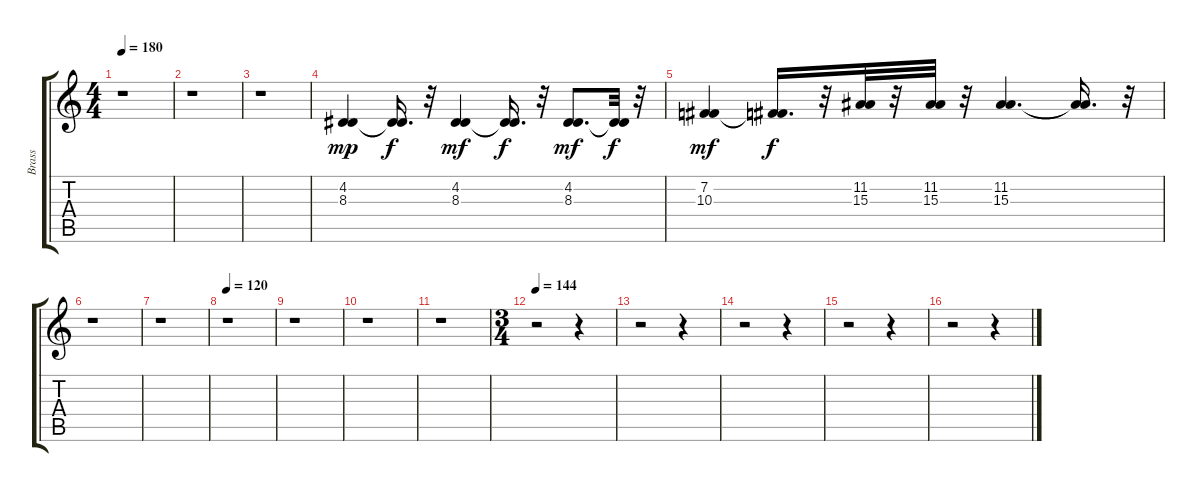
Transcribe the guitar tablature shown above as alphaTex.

\track ("Brass" "Brass") {instrument brasssection}
\staff {score tabs}
\tuning (E4 B3 G3 D3 A2 E2) {hide}
\ts (4 4)
\tempo 180
\clef g2
\ks c
r.1{dy f} |
r.1 |
r.1 |
(4.2 8.3).4{dy mp} (4.2{t} 8.3{t}).16{d dy f} r.32 (4.2 8.3).4{dy mf} (4.2{t} 8.3{t}).16{d dy f} r.32 (4.2 8.3).8{d dy mf} (4.2{t} 8.3{t}).32{dy f} r.32 |
(7.2 10.3).4{dy mf} (7.2{t} 10.3{t}).16{d dy f} r.32 (11.2 15.3).32 r.32 (11.2 15.3).32 r.32 (11.2 15.3).4{d} (11.2{t} 15.3{t}).16{d} r.32 |
r.1 |
r.1 |
\tempo 120
r.1 |
r.1 |
r.1 |
r.1 |
\ts (3 4)
\tempo 144
r.2 r.4 |
r.2 r.4 |
r.2 r.4 |
r.2 r.4 |
r.2 r.4
